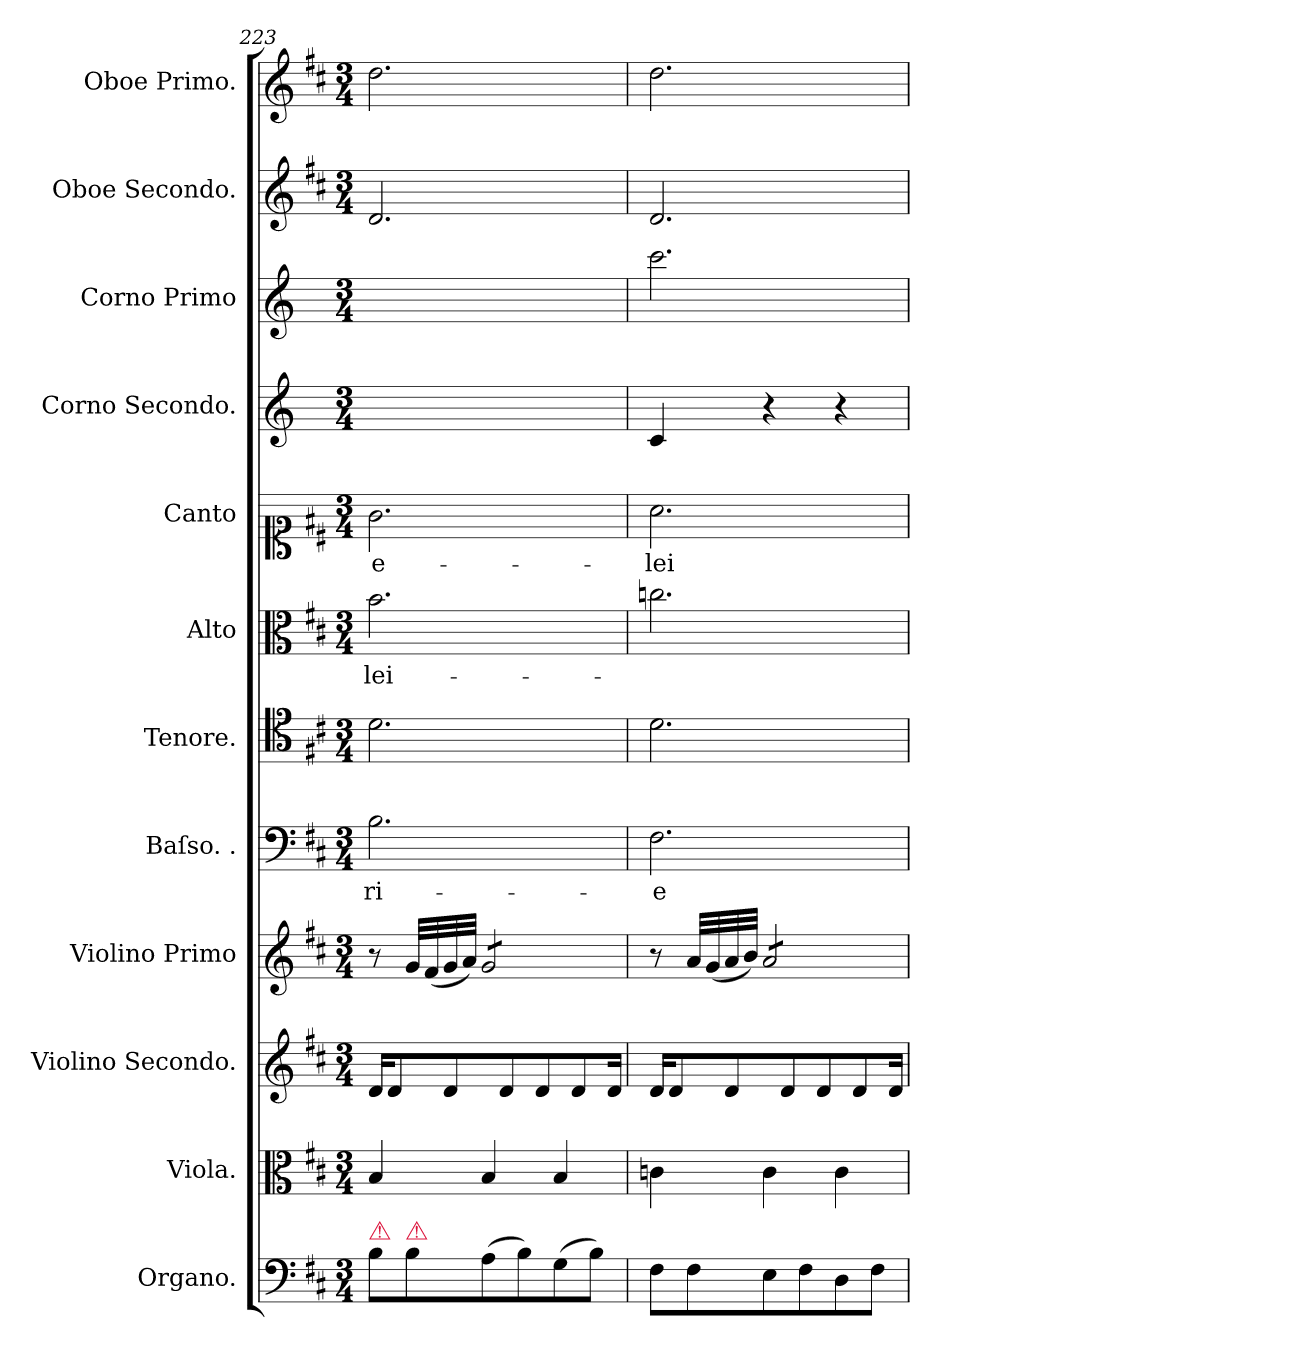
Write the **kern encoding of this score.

**kern	**kern	**kern	**kern	**kern	**text	**kern	**kern	**text	**kern	**text	**kern	**kern	**kern	**kern
*part12	*part11	*part10	*part9	*part8	*part8	*part7	*part6	*part6	*part5	*part5	*part4	*part3	*part2	*part1
*staff12	*staff11	*staff10	*staff9	*staff8	*staff8	*staff7	*staff6	*staff6	*staff5	*staff5	*staff4	*staff3	*staff2	*staff1
*I"Organo.	*I"Viola.	*I"Violino Secondo.	*I"Violino Primo	*I"Baſso. .	*	*I"Tenore.	*I"Alto	*	*I"Canto	*	*I"Corno Secondo.	*I"Corno Primo	*I"Oboe Secondo.	*I"Oboe Primo.
*I'org	*I'vla	*I'vl 2	*I'vl 1	*I'B	*	*I'T	*I'A	*	*	*	*I'cor 2	*I'cor 1	*I'ob 2	*I'ob 1
*clefF4	*clefC3	*clefG2	*clefG2	*clefF4	*	*clefC4	*clefC3	*	*clefC1	*	*clefG2	*clefG2	*clefG2	*clefG2
*	*	*	*	*	*	*	*	*	*	*	*ITrd6c10	*ITrd6c10	*	*
*k[f#c#]	*k[f#c#]	*k[f#c#]	*k[f#c#]	*k[f#c#]	*	*k[f#c#]	*k[f#c#]	*	*k[f#c#]	*	*k[f#c#]	*k[f#c#]	*k[f#c#]	*k[f#c#]
*M3/4	*M3/4	*M3/4	*M3/4	*M3/4	*	*M3/4	*M3/4	*	*M3/4	*	*M3/4	*M3/4	*M3/4	*M3/4
=223	=223	=223	=223	=223	=223	=223	=223	=223	=223	=223	=223	=223	=223	=223
!LO:TX:a:color=crimson:t=⚠	!	!	!	!	!	!	!	!	!	!	!	!	!	!
8B\L	4B/	16d/KL	8r	2.B\	-ri-	2.d\	2.b\	-lei-	2.g\	e-	2.ryy	2.ryy	2.d/	2.dd\
.	.	8d/	.	.	.	.	.	.	.	.	.	.	.	.
!LO:TX:a:color=crimson:t=⚠	!	!	!	!	!	!	!	!	!	!	!	!	!	!
8B\	.	.	32g/LLL	.	.	.	.	.	.	.	.	.	.	.
.	.	.	(<32f#/	.	.	.	.	.	.	.	.	.	.	.
.	.	8d/	32g/	.	.	.	.	.	.	.	.	.	.	.
.	.	.	32a/JJJ)	.	.	.	.	.	.	.	.	.	.	.
*	*	*	*tremolo	*	*	*	*	*	*	*	*	*	*	*
(>8A\	4B/	.	8g/L	.	.	.	.	.	.	.	.	.	.	.
.	.	8d/	.	.	.	.	.	.	.	.	.	.	.	.
8B\)	.	.	8g/	.	.	.	.	.	.	.	.	.	.	.
.	.	8d/	.	.	.	.	.	.	.	.	.	.	.	.
(>8G\	4B/	.	8g/	.	.	.	.	.	.	.	.	.	.	.
.	.	8d/	.	.	.	.	.	.	.	.	.	.	.	.
8B\J)	.	.	8g/J	.	.	.	.	.	.	.	.	.	.	.
*	*	*	*Xtremolo	*	*	*	*	*	*	*	*	*	*	*
.	.	16d/Jk	.	.	.	.	.	.	.	.	.	.	.	.
=224	=224	=224	=224	=224	=224	=224	=224	=224	=224	=224	=224	=224	=224	=224
8F#\L	4cn\	16d/KL	8r	2.F#\	-e	2.d\	2.ccn\	.	2.a\	-lei-	4D/	2.dd\	2.d/	2.dd\
.	.	8d/	.	.	.	.	.	.	.	.	.	.	.	.
8F#\	.	.	32a/LLL	.	.	.	.	.	.	.	.	.	.	.
.	.	.	(<32g/	.	.	.	.	.	.	.	.	.	.	.
.	.	8d/	32a/	.	.	.	.	.	.	.	.	.	.	.
.	.	.	32b/JJJ)	.	.	.	.	.	.	.	.	.	.	.
*	*	*	*tremolo	*	*	*	*	*	*	*	*	*	*	*
8E\	4c\	.	8a/L	.	.	.	.	.	.	.	4r	.	.	.
.	.	8d/	.	.	.	.	.	.	.	.	.	.	.	.
8F#\	.	.	8a/	.	.	.	.	.	.	.	.	.	.	.
.	.	8d/	.	.	.	.	.	.	.	.	.	.	.	.
8D\	4c\	.	8a/	.	.	.	.	.	.	.	4r	.	.	.
.	.	8d/	.	.	.	.	.	.	.	.	.	.	.	.
8F#\J	.	.	8a/J	.	.	.	.	.	.	.	.	.	.	.
*	*	*	*Xtremolo	*	*	*	*	*	*	*	*	*	*	*
.	.	16d/Jk	.	.	.	.	.	.	.	.	.	.	.	.
=	=	=	=	=	=	=	=	=	=	=	=	=	=	=
*-	*-	*-	*-	*-	*-	*-	*-	*-	*-	*-	*-	*-	*-	*-
